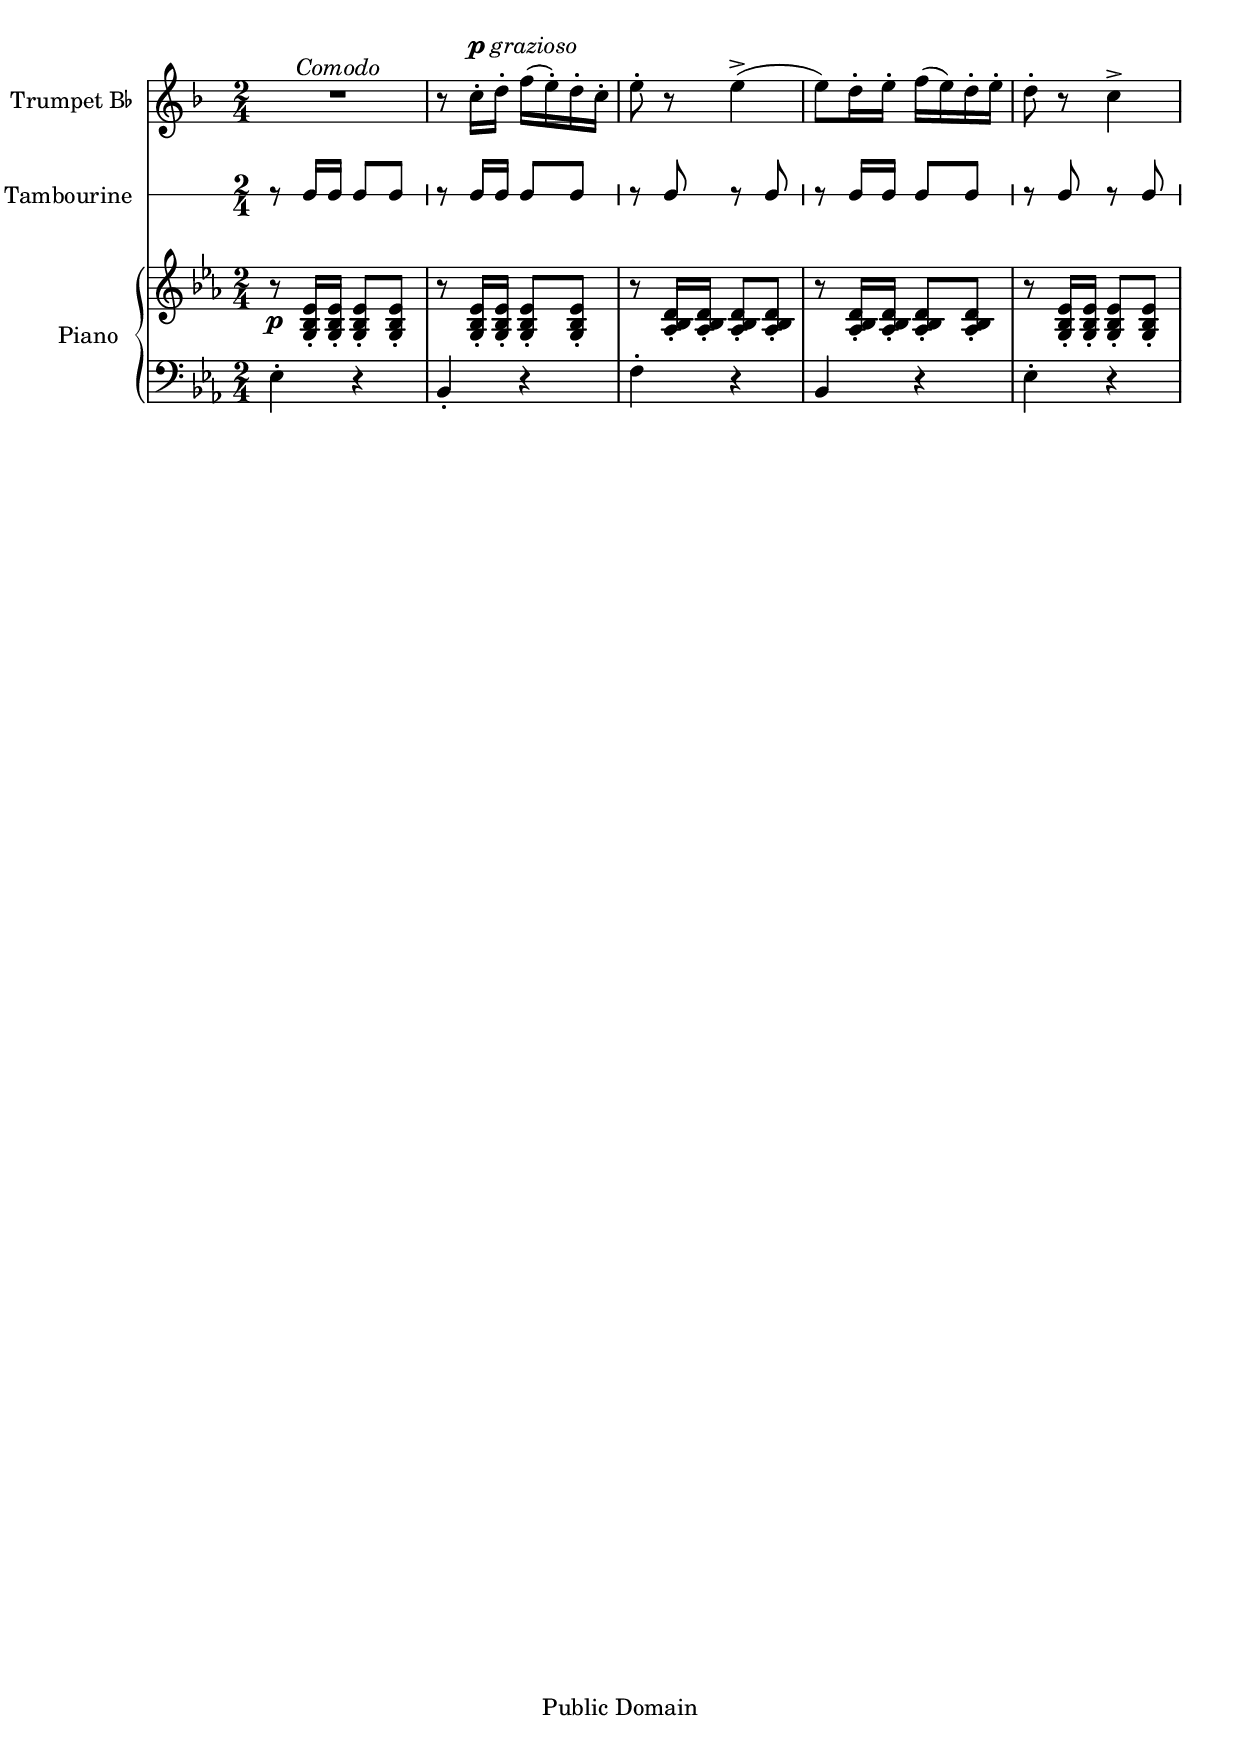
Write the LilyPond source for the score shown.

%% DO NOT EDIT this file manually; it was automatically
%% generated from the LilyPond Snippet Repository
%% (http://lsr.di.unimi.it).
%%
%% Make any changes in the LSR itself, or in
%% `Documentation/snippets/new/`, then run
%% `scripts/auxiliar/makelsr.pl`.
%%
%% This file is in the public domain.

\version "2.24.0"

\header {
  lsrtags = "headword"

  texidoc = "
Staff headword
"

  doctitle = "Staff headword"
} % begin verbatim


\include "catalan.ly"

\header {
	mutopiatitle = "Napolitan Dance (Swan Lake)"
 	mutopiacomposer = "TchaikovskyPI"
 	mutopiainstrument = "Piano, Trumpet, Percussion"
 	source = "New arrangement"
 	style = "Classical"
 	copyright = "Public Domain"
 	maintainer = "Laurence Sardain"
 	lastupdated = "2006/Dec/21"
%	title = "Le Lac des Cygnes"
%	subtitle = "Danse Napolitaine"
%	composer = "Piotr Ilitch Tchaïkovski"
%	arranger = "arr. Laurence Sardain"
%       footer = "Mutopia-2006/12/22-896"
}

trompette = \relative do'' {
  \clef treble
  \key mib \major
  \time 2/4
  R2^\markup { \italic Comodo } |
  r8 \once \override TextScript.padding = #2.0
  sib16-.^\markup {\dynamic p \italic grazioso} do-. mib( re)-. do-. sib-. |
  re8-. r8 re4->( |
  re8) do16-. re-. mib( re) do-. re-. |
  do8-. r8 sib4-> |
}

tambourin = \drummode {
  \time 2/4
  r8 tamb16 16 8 8 |
  r8 16 16 8 8 |
  r8 8 r8 8 |
  r8 16 16 8 8 |
  r8 8 r8 8 |
}

upper = \relative do' {
  \clef treble
  \key mib \major
  \time 2/4
  r8\p <sol sib mib>16-. <sol sib mib>-. <sol sib mib>8-. <sol sib mib>-. |
  r8 <sol sib mib>16-. <sol sib mib>-. <sol sib mib>8-. <sol sib mib>-. |
  r8 <lab sib re>16-. <lab sib re>-. <lab sib re>8-. <lab sib re>-. |
  r8 <lab sib re>16-. <lab sib re>-. <lab sib re>8-. <lab sib re>-. |
  r8 <sol sib mib>16-. <sol sib mib>-. <sol sib mib>8-. <sol sib mib>-. |
}

lower = \relative do {
  \clef bass
  \key mib \major
  \time 2/4
  mib4-. r4 |
  sib-. r |
  fa'-. r |
  sib, r |
  mib4-. r4 |
}


\score {
  <<
    \context Staff = "trumpet"
    \with { instrumentName = \markup { "Trumpet" \concat{ B \teeny \raise #0.4 \flat } } }
    <<
      \transpose sib do'
      \trompette
    >>
    \context RhythmicStaff = "tambourin"
    \with { instrumentName = "Tambourine" }
    <<
      \tambourin
    >>
    \context PianoStaff = "prima"
    \with { instrumentName = "Piano" }
    <<
      \context Staff = "uppera" \upper
      \context Staff = "lowera" \lower
    >>
  >>
  \layout { }
}

\score {
  <<
    \context Staff = "trumpet" \with { midiInstrument = "trumpet" }
    \trompette
    \context DrumStaff = "tambourin" {
      \tambourin
    }
    \context Staff = "piano"
    <<
      \upper
      \lower
    >>
  >>
  \midi { \tempo 4 = 72 }
}
